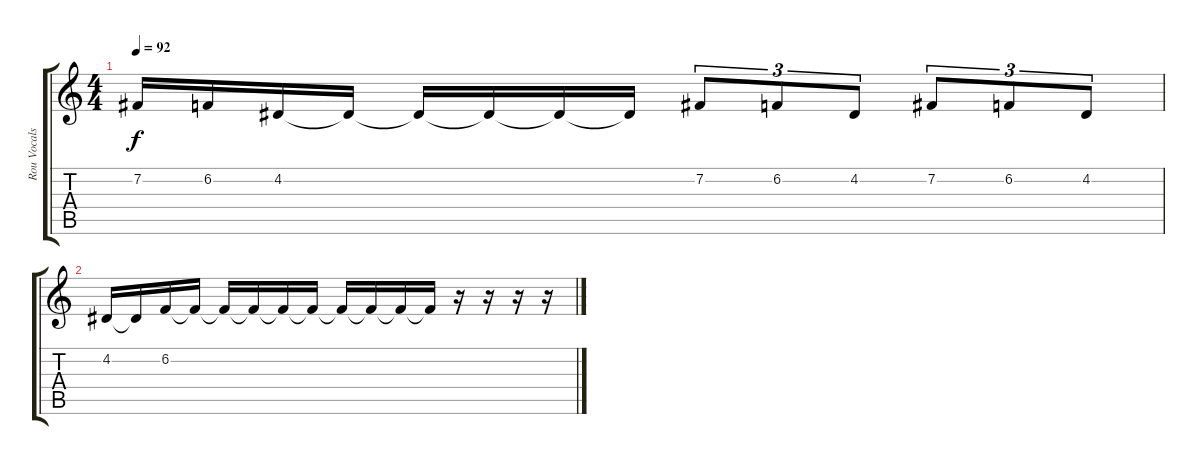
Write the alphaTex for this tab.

\track ("Rou Vocals" "Rou Vocals") {instrument clarinet}
\staff {score tabs}
\tuning (E4 B3 G3 D3 A2 E2) {hide}
\ts (4 4)
\tempo 92
\clef g2
\ks c
7.2{t}.16{dy f} 6.2.16 4.2.16 4.2{t}.16 4.2{t}.16 4.2{t}.16 4.2{t}.16 4.2{t}.16 7.2.8{tu (3 2)} 6.2.8{tu (3 2)} 4.2.8{tu (3 2)} 7.2.8{tu (3 2)} 6.2.8{tu (3 2)} 4.2.8{tu (3 2)} |
4.2.16 4.2{t}.16 6.2.16 6.2{t}.16 6.2{t}.16 6.2{t}.16 6.2{t}.16 6.2{t}.16 6.2{t}.16 6.2{t}.16 6.2{t}.16 6.2{t}.16 r.16 r.16 r.16 r.16
